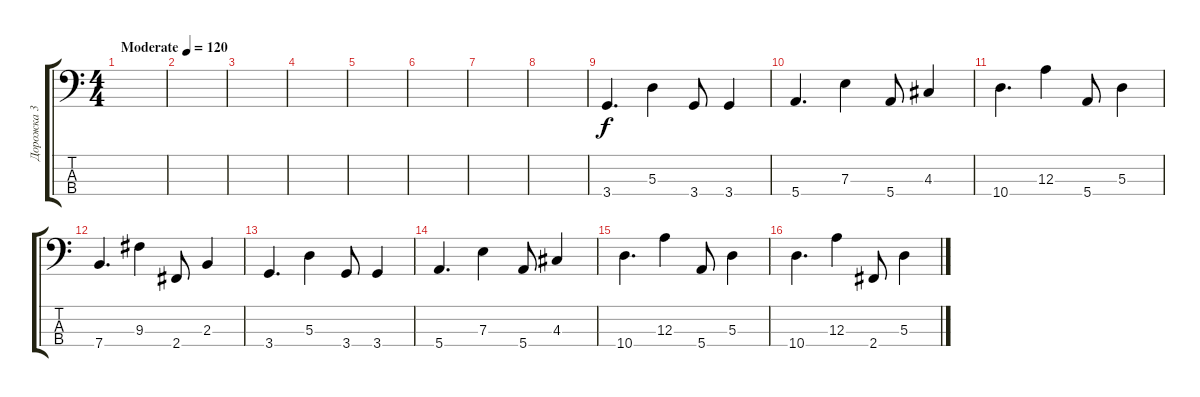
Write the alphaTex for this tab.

\track ("Дорожка 3" "Дорожка 3") {instrument electricbassfinger}
\staff {score tabs}
\tuning (G2 D2 A1 E1) {hide}
\ts (4 4)
\tempo (120 "Moderate")
\clef f4
\ks c
|
|
|
|
|
|
|
|
3.4.4{d} 5.3.4 3.4.8 3.4.4 |
5.4.4{d} 7.3.4 5.4.8 4.3.4 |
10.4.4{d} 12.3.4 5.4.8 5.3.4 |
7.4.4{d} 9.3.4 2.4.8 2.3.4 |
3.4.4{d} 5.3.4 3.4.8 3.4.4 |
5.4.4{d} 7.3.4 5.4.8 4.3.4 |
10.4.4{d} 12.3.4 5.4.8 5.3.4 |
10.4.4{d} 12.3.4 2.4.8 5.3.4
